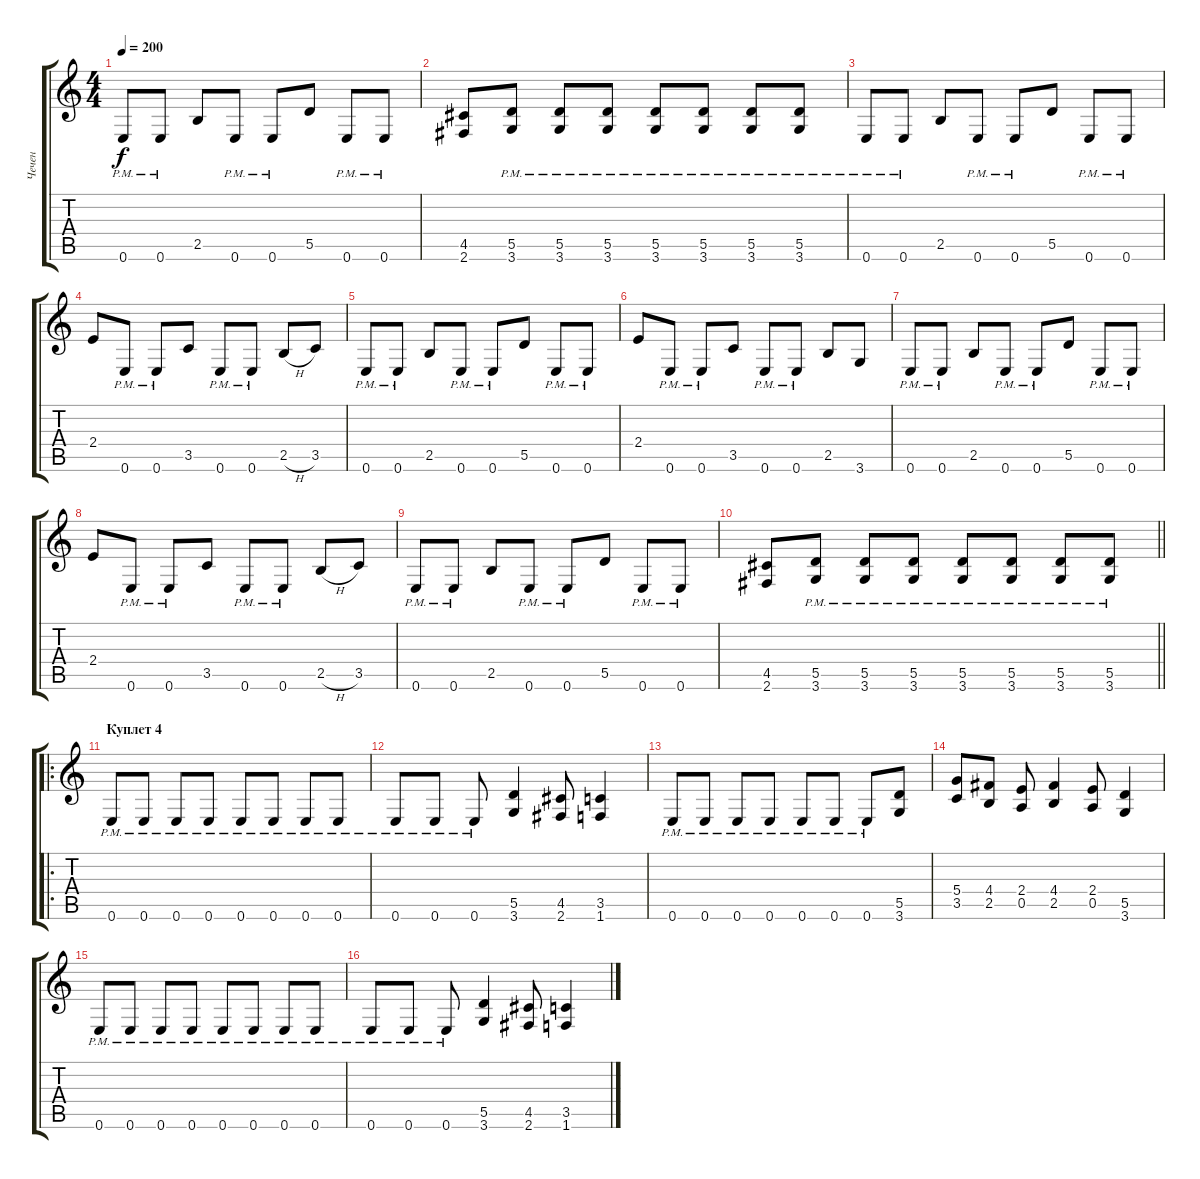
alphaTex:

\track ("Чечен" "Чечен") {instrument distortionguitar}
\staff {score tabs}
\tuning (E4 B3 G3 D3 A2 E2) {hide}
\ts (4 4)
\tempo 200
\clef g2
\ks c
0.6{pm}.8{dy f} 0.6{pm}.8 2.5.8 0.6{pm}.8 0.6{pm}.8 5.5.8 0.6{pm}.8 0.6{pm}.8 |
(4.5 2.6).8 (5.5{pm} 3.6{pm}).8 (5.5{pm} 3.6{pm}).8 (5.5{pm} 3.6{pm}).8 (5.5{pm} 3.6{pm}).8 (5.5{pm} 3.6{pm}).8 (5.5{pm} 3.6{pm}).8 (5.5{pm} 3.6{pm}).8 |
0.6{pm}.8 0.6{pm}.8 2.5.8 0.6{pm}.8 0.6{pm}.8 5.5.8 0.6{pm}.8 0.6{pm}.8 |
2.4.8 0.6{pm}.8 0.6{pm}.8 3.5.8 0.6{pm}.8 0.6{pm}.8 2.5{h}.8 3.5.8 |
0.6{pm}.8 0.6{pm}.8 2.5.8 0.6{pm}.8 0.6{pm}.8 5.5.8 0.6{pm}.8 0.6{pm}.8 |
2.4.8 0.6{pm}.8 0.6{pm}.8 3.5.8 0.6{pm}.8 0.6{pm}.8 2.5.8 3.6.8 |
0.6{pm}.8 0.6{pm}.8 2.5.8 0.6{pm}.8 0.6{pm}.8 5.5.8 0.6{pm}.8 0.6{pm}.8 |
2.4.8 0.6{pm}.8 0.6{pm}.8 3.5.8 0.6{pm}.8 0.6{pm}.8 2.5{h}.8 3.5.8 |
0.6{pm}.8 0.6{pm}.8 2.5.8 0.6{pm}.8 0.6{pm}.8 5.5.8 0.6{pm}.8 0.6{pm}.8 |
\barLineRight lightlight
(4.5 2.6).8 (5.5{pm} 3.6{pm}).8 (5.5{pm} 3.6{pm}).8 (5.5{pm} 3.6{pm}).8 (5.5{pm} 3.6{pm}).8 (5.5{pm} 3.6{pm}).8 (5.5{pm} 3.6{pm}).8 (5.5{pm} 3.6{pm}).8 |
\ro
\section ("" "Куплет 4")
0.6{pm}.8 0.6{pm}.8 0.6{pm}.8 0.6{pm}.8 0.6{pm}.8 0.6{pm}.8 0.6{pm}.8 0.6{pm}.8 |
0.6{pm}.8 0.6{pm}.8 0.6{pm}.8 (5.5 3.6).4 (4.5 2.6).8 (3.5 1.6).4 |
0.6{pm}.8 0.6{pm}.8 0.6{pm}.8 0.6{pm}.8 0.6{pm}.8 0.6{pm}.8 0.6{pm}.8 (5.5 3.6).8 |
(5.4 3.5).8 (4.4 2.5).8 (2.4 0.5).8 (4.4 2.5).4 (2.4 0.5).8 (5.5 3.6).4 |
0.6{pm}.8 0.6{pm}.8 0.6{pm}.8 0.6{pm}.8 0.6{pm}.8 0.6{pm}.8 0.6{pm}.8 0.6{pm}.8 |
0.6{pm}.8 0.6{pm}.8 0.6{pm}.8 (5.5 3.6).4 (4.5 2.6).8 (3.5 1.6).4
